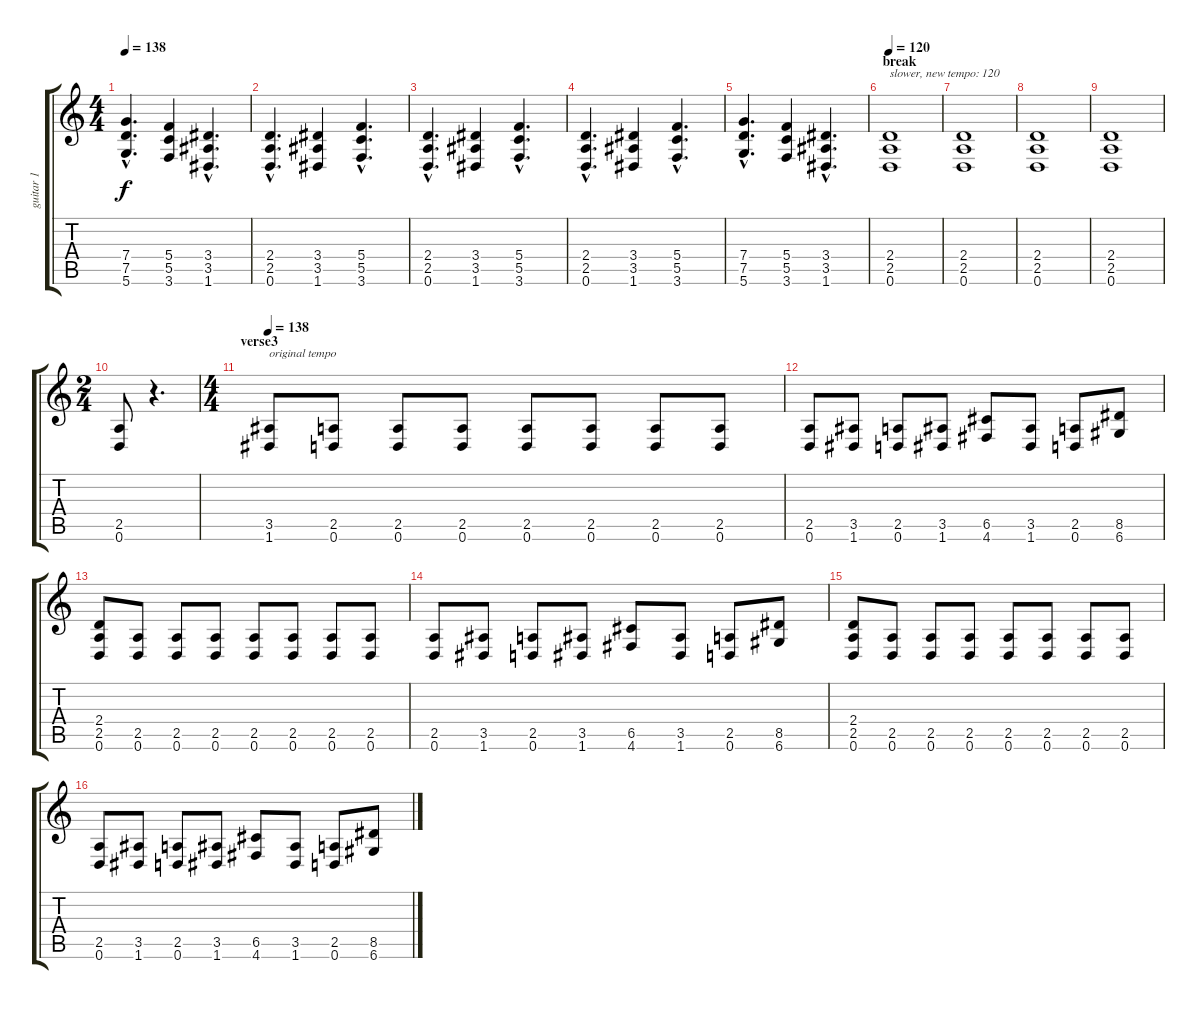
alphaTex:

\track ("guitar 1" "guitar 1") {instrument distortionguitar}
\staff {score tabs}
\tuning (D4 A3 F3 C3 G2 D2) {hide}
\ts (4 4)
\tempo 138
\clef g2
\ks c
(7.4{hac} 7.5{hac} 5.6{hac}).4{d dy f} (5.4 5.5 3.6).4 (3.4{hac} 3.5{hac} 1.6{hac}).4{d} |
(2.4{hac} 2.5{hac} 0.6{hac}).4{d} (3.4 3.5 1.6).4 (5.4{hac} 5.5{hac} 3.6{hac}).4{d} |
(2.4{hac} 2.5{hac} 0.6{hac}).4{d} (3.4 3.5 1.6).4 (5.4{hac} 5.5{hac} 3.6{hac}).4{d} |
(2.4{hac} 2.5{hac} 0.6{hac}).4{d} (3.4 3.5 1.6).4 (5.4{hac} 5.5{hac} 3.6{hac}).4{d} |
(7.4{hac} 7.5{hac} 5.6{hac}).4{d} (5.4 5.5 3.6).4 (3.4{hac} 3.5{hac} 1.6{hac}).4{d} |
\section ("" "break")
\tempo 120
(2.4 2.5 0.6).1{txt "slower, new tempo: 120"} |
(2.4 2.5 0.6).1 |
(2.4 2.5 0.6).1 |
(2.4 2.5 0.6).1 |
\ts (2 4)
(2.5 0.6).8 r.4{d} |
\ts (4 4)
\section ("" "verse3")
\tempo 138
(3.5 1.6).8{txt "original tempo"} (2.5 0.6).8 (2.5 0.6).8 (2.5 0.6).8 (2.5 0.6).8 (2.5 0.6).8 (2.5 0.6).8 (2.5 0.6).8 |
(2.5 0.6).8 (3.5 1.6).8 (2.5 0.6).8 (3.5 1.6).8 (6.5 4.6).8 (3.5 1.6).8 (2.5 0.6).8 (8.5 6.6).8 |
(2.4 2.5 0.6).8 (2.5 0.6).8 (2.5 0.6).8 (2.5 0.6).8 (2.5 0.6).8 (2.5 0.6).8 (2.5 0.6).8 (2.5 0.6).8 |
(2.5 0.6).8 (3.5 1.6).8 (2.5 0.6).8 (3.5 1.6).8 (6.5 4.6).8 (3.5 1.6).8 (2.5 0.6).8 (8.5 6.6).8 |
(2.4 2.5 0.6).8 (2.5 0.6).8 (2.5 0.6).8 (2.5 0.6).8 (2.5 0.6).8 (2.5 0.6).8 (2.5 0.6).8 (2.5 0.6).8 |
(2.5 0.6).8 (3.5 1.6).8 (2.5 0.6).8 (3.5 1.6).8 (6.5 4.6).8 (3.5 1.6).8 (2.5 0.6).8 (8.5 6.6).8
